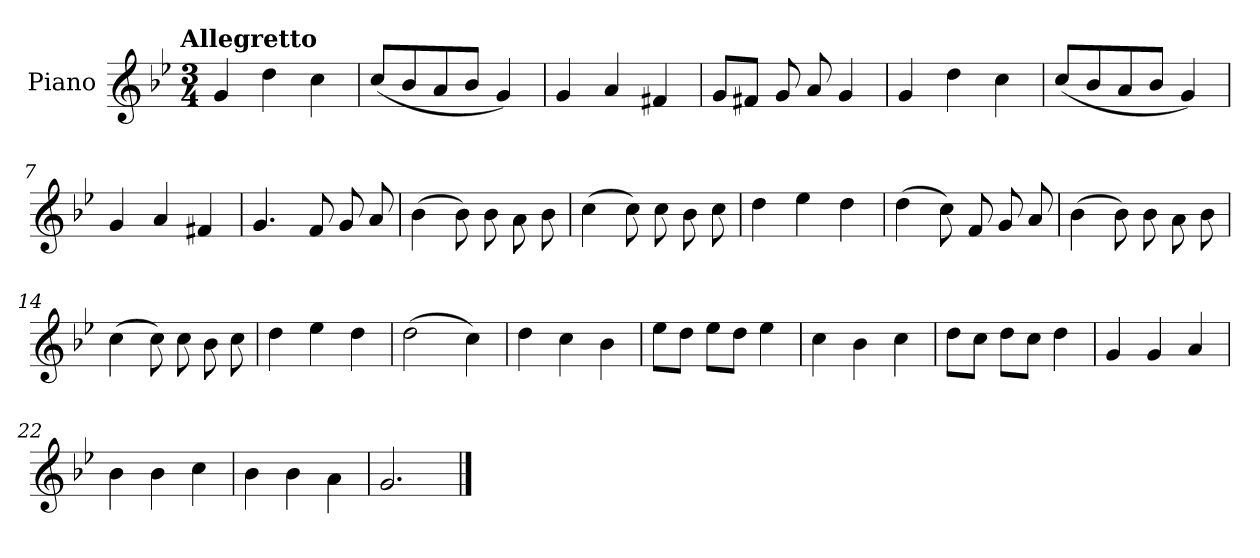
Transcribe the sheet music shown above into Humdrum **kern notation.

**kern
*part1
*staff1
*I"Piano
*I'Pno.
*clefG2
*k[b-e-]
!!LO:TX:omd:t=Allegretto
*M3/4
*MM116
=1
4g/
4dd\
4cc\
=2
(<8cc/L
8b-/
8a/
8b-/J
4g/)
=3
4g/
4a/
4f#X/
=4
8g/L
8f#X/J
8g/
8a/
4g/
!!LO:LB:g=z
=5
4g/
4dd\
4cc\
=6
(<8cc/L
8b-/
8a/
8b-/J
4g/)
=7
4g/
4a/
4f#X/
=8
4.g/
8f/
8g/
8a/
=9
(>4b-\
8b-\)
8b-\
8a\
8b-\
!!LO:LB:g=z
=10
(>4cc\
8cc\)
8cc\
8b-\
8cc\
=11
4dd\
4ee-\
4dd\
=12
(>4dd\
8cc\)
8f/
8g/
8a/
=13
(>4b-\
8b-\)
8b-\
8a\
8b-\
=14
(>4cc\
8cc\)
8cc\
8b-\
8cc\
!!LO:LB:g=z
=15
4dd\
4ee-\
4dd\
=16
(>2dd\
4cc\)
=17
4dd\
4cc\
4b-\
=18
8ee-\L
8dd\J
8ee-\L
8dd\J
4ee-\
=19
4cc\
4b-\
4cc\
!!LO:LB:g=z
=20
8dd\L
8cc\J
8dd\L
8cc\J
4dd\
=21
4g/
4g/
4a/
=22
4b-\
4b-\
4cc\
=23
4b-\
4b-\
4a\
=24
2.g/
==
*-
